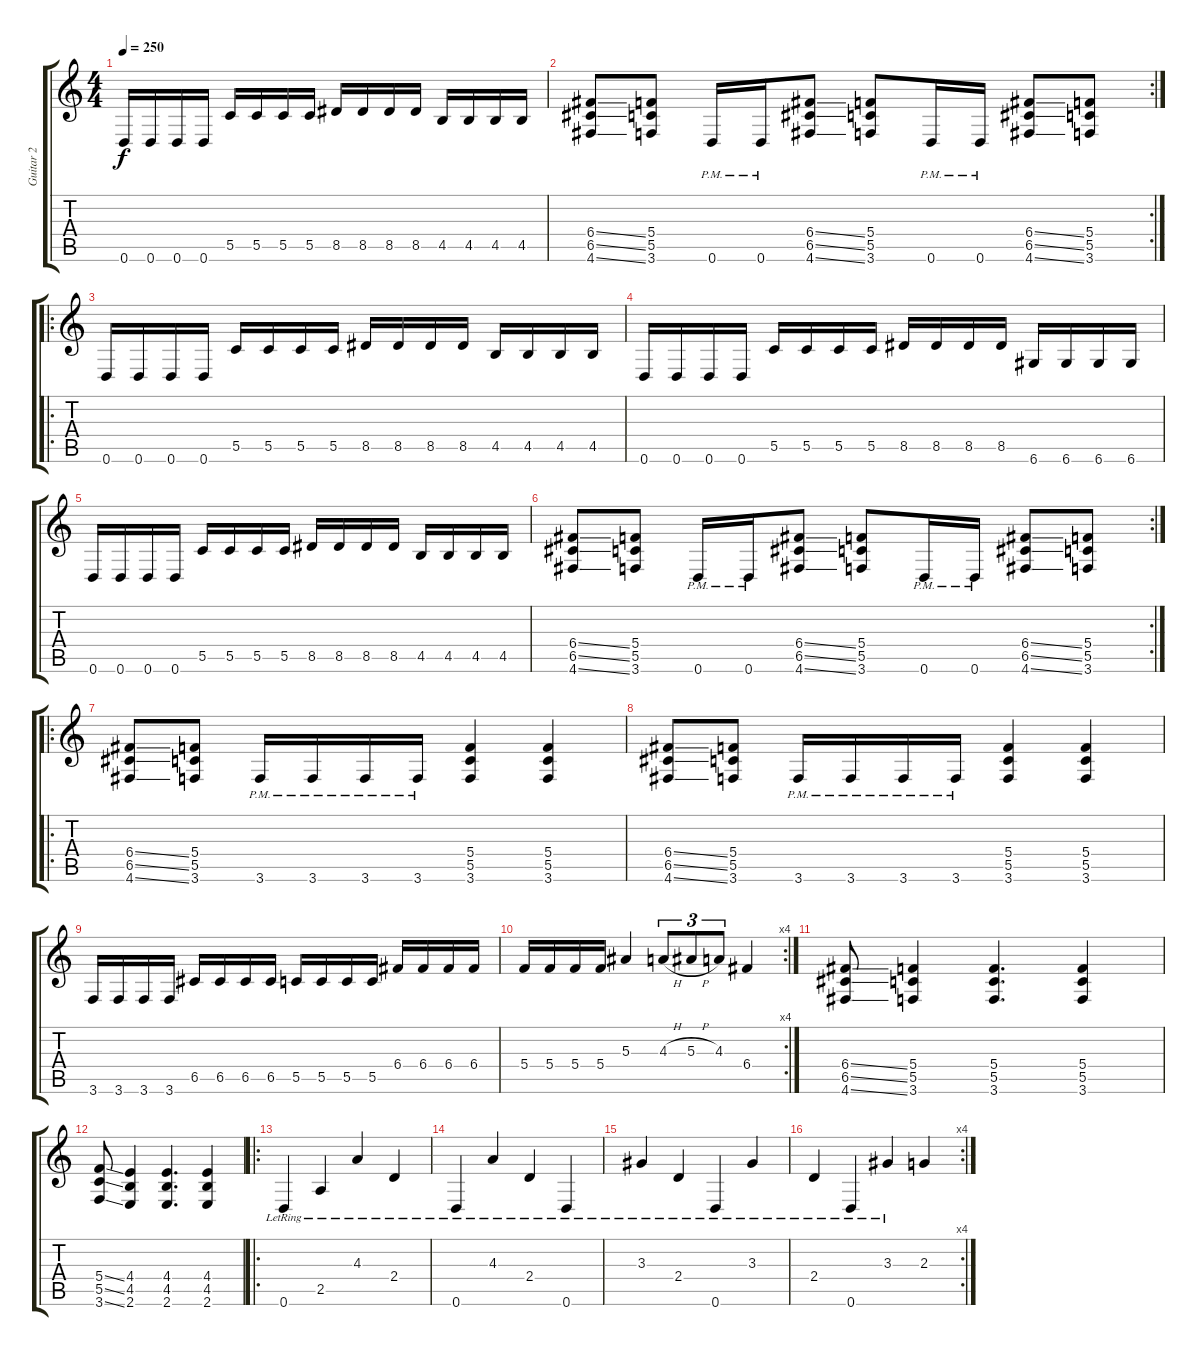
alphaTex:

\track ("Guitar 2" "Guitar 2") {instrument distortionguitar}
\staff {score tabs}
\tuning (D4 A3 F3 C3 G2 D2) {hide}
\ts (4 4)
\tempo 250
\clef g2
\ks c
0.6.16{dy f} 0.6.16 0.6.16 0.6.16 5.5.16 5.5.16 5.5.16 5.5.16 8.5.16 8.5.16 8.5.16 8.5.16 4.5.16 4.5.16 4.5.16 4.5.16 |
\rc 2
(6.4{ss} 6.5{ss} 4.6{ss}).8 (5.4 5.5 3.6).8 0.6{pm}.16 0.6{pm}.16 (6.4{ss} 6.5{ss} 4.6{ss}).8 (5.4 5.5 3.6).8 0.6{pm}.16 0.6{pm}.16 (6.4{ss} 6.5{ss} 4.6{ss}).8 (5.4 5.5 3.6).8 |
\ro
0.6.16 0.6.16 0.6.16 0.6.16 5.5.16 5.5.16 5.5.16 5.5.16 8.5.16 8.5.16 8.5.16 8.5.16 4.5.16 4.5.16 4.5.16 4.5.16 |
0.6.16 0.6.16 0.6.16 0.6.16 5.5.16 5.5.16 5.5.16 5.5.16 8.5.16 8.5.16 8.5.16 8.5.16 6.6.16 6.6.16 6.6.16 6.6.16 |
0.6.16 0.6.16 0.6.16 0.6.16 5.5.16 5.5.16 5.5.16 5.5.16 8.5.16 8.5.16 8.5.16 8.5.16 4.5.16 4.5.16 4.5.16 4.5.16 |
\rc 2
(6.4{ss} 6.5{ss} 4.6{ss}).8 (5.4 5.5 3.6).8 0.6{pm}.16 0.6{pm}.16 (6.4{ss} 6.5{ss} 4.6{ss}).8 (5.4 5.5 3.6).8 0.6{pm}.16 0.6{pm}.16 (6.4{ss} 6.5{ss} 4.6{ss}).8 (5.4 5.5 3.6).8 |
\ro
(6.4{ss} 6.5{ss} 4.6{ss}).8 (5.4 5.5 3.6).8 3.6{pm}.16 3.6{pm}.16 3.6{pm}.16 3.6{pm}.16 (5.4 5.5 3.6).4 (5.4 5.5 3.6).4 |
(6.4{ss} 6.5{ss} 4.6{ss}).8 (5.4 5.5 3.6).8 3.6{pm}.16 3.6{pm}.16 3.6{pm}.16 3.6{pm}.16 (5.4 5.5 3.6).4 (5.4 5.5 3.6).4 |
3.6.16 3.6.16 3.6.16 3.6.16 6.5.16 6.5.16 6.5.16 6.5.16 5.5.16 5.5.16 5.5.16 5.5.16 6.4.16 6.4.16 6.4.16 6.4.16 |
\rc 4
5.4.16 5.4.16 5.4.16 5.4.16 5.3.4 4.3{h}.8{tu (3 2)} 5.3{h}.8{tu (3 2)} 4.3.8{tu (3 2)} 6.4.4 |
(6.4{ss} 6.5{ss} 4.6{ss}).8 (5.4 5.5 3.6).4 (5.4 5.5 3.6).4{d} (5.4 5.5 3.6).4 |
(5.4{ss} 5.5{ss} 3.6{ss}).8 (4.4 4.5 2.6).4 (4.4 4.5 2.6).4{d} (4.4 4.5 2.6).4 |
\ro
0.6{lr}.4 2.5{lr}.4 4.3{lr}.4 2.4{lr}.4 |
0.6{lr}.4 4.3{lr}.4 2.4{lr}.4 0.6{lr}.4 |
3.3{lr}.4 2.4{lr}.4 0.6{lr}.4 3.3{lr}.4 |
\rc 4
2.4{lr}.4 0.6{lr}.4 3.3{lr}.4 2.3.4
